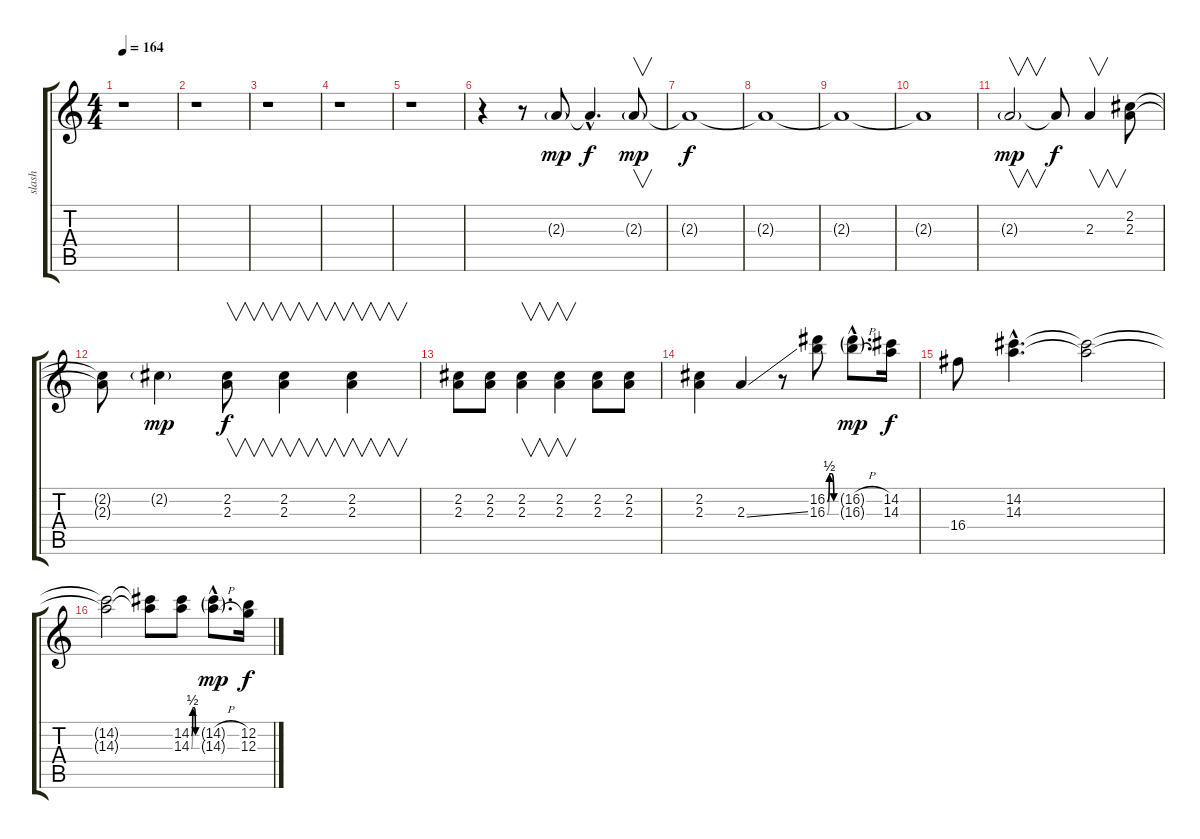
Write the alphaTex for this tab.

\track ("slash" "slash") {instrument distortionguitar}
\staff {score tabs}
\tuning (E4 B3 G3 D3 A2 E2) {hide}
\ts (4 4)
\tempo 164
\clef g2
\ks c
r.1{dy mp instrument distortionguitar} |
r.1 |
r.1 |
r.1 |
r.1 |
r.4 r.8 2.3{g}.8 2.3{hac t}.4{d dy f} 2.3{g}.8{v dy mp} |
2.3{t}.1{dy f} |
2.3{t}.1 |
2.3{t}.1 |
2.3{t}.1 |
2.3{g}.2{v dy mp} 2.3{t}.8{dy f} 2.3.4{v} (2.2 2.3).8 |
(2.2{t} 2.3{t}).8 2.2{g}.4{dy mp} (2.2 2.3).8{v dy f} (2.2 2.3).4{v} (2.2 2.3).4{v} |
(2.2 2.3).8 (2.2 2.3).8 (2.2 2.3).4{v} (2.2 2.3).4{v} (2.2 2.3).8 (2.2 2.3).8 |
(2.2 2.3).4 2.3{ss}.4 r.8 (16.2{be (custom 0 0 15 2 30 2 45 0 60 0)} 16.3{be (custom 0 0 15 2 30 2 45 0 60 0)}).8 (16.2{h g hac} 16.3{h g hac}).8{d dy mp} (14.2 14.3).16{dy f} |
16.4.8 (14.2{hac} 14.3{hac}).4{d} (14.2{t} 14.3{t}).2 |
(14.2{t} 14.3{t}).2 (14.2{t} 14.3{t}).8 (14.2{be (custom 0 0 15 2 30 2 45 0 60 0)} 14.3{be (custom 0 0 15 2 30 2 45 0 60 0)}).8 (14.2{h g hac} 14.3{h g hac}).8{d dy mp} (12.2 12.3).16{dy f}
